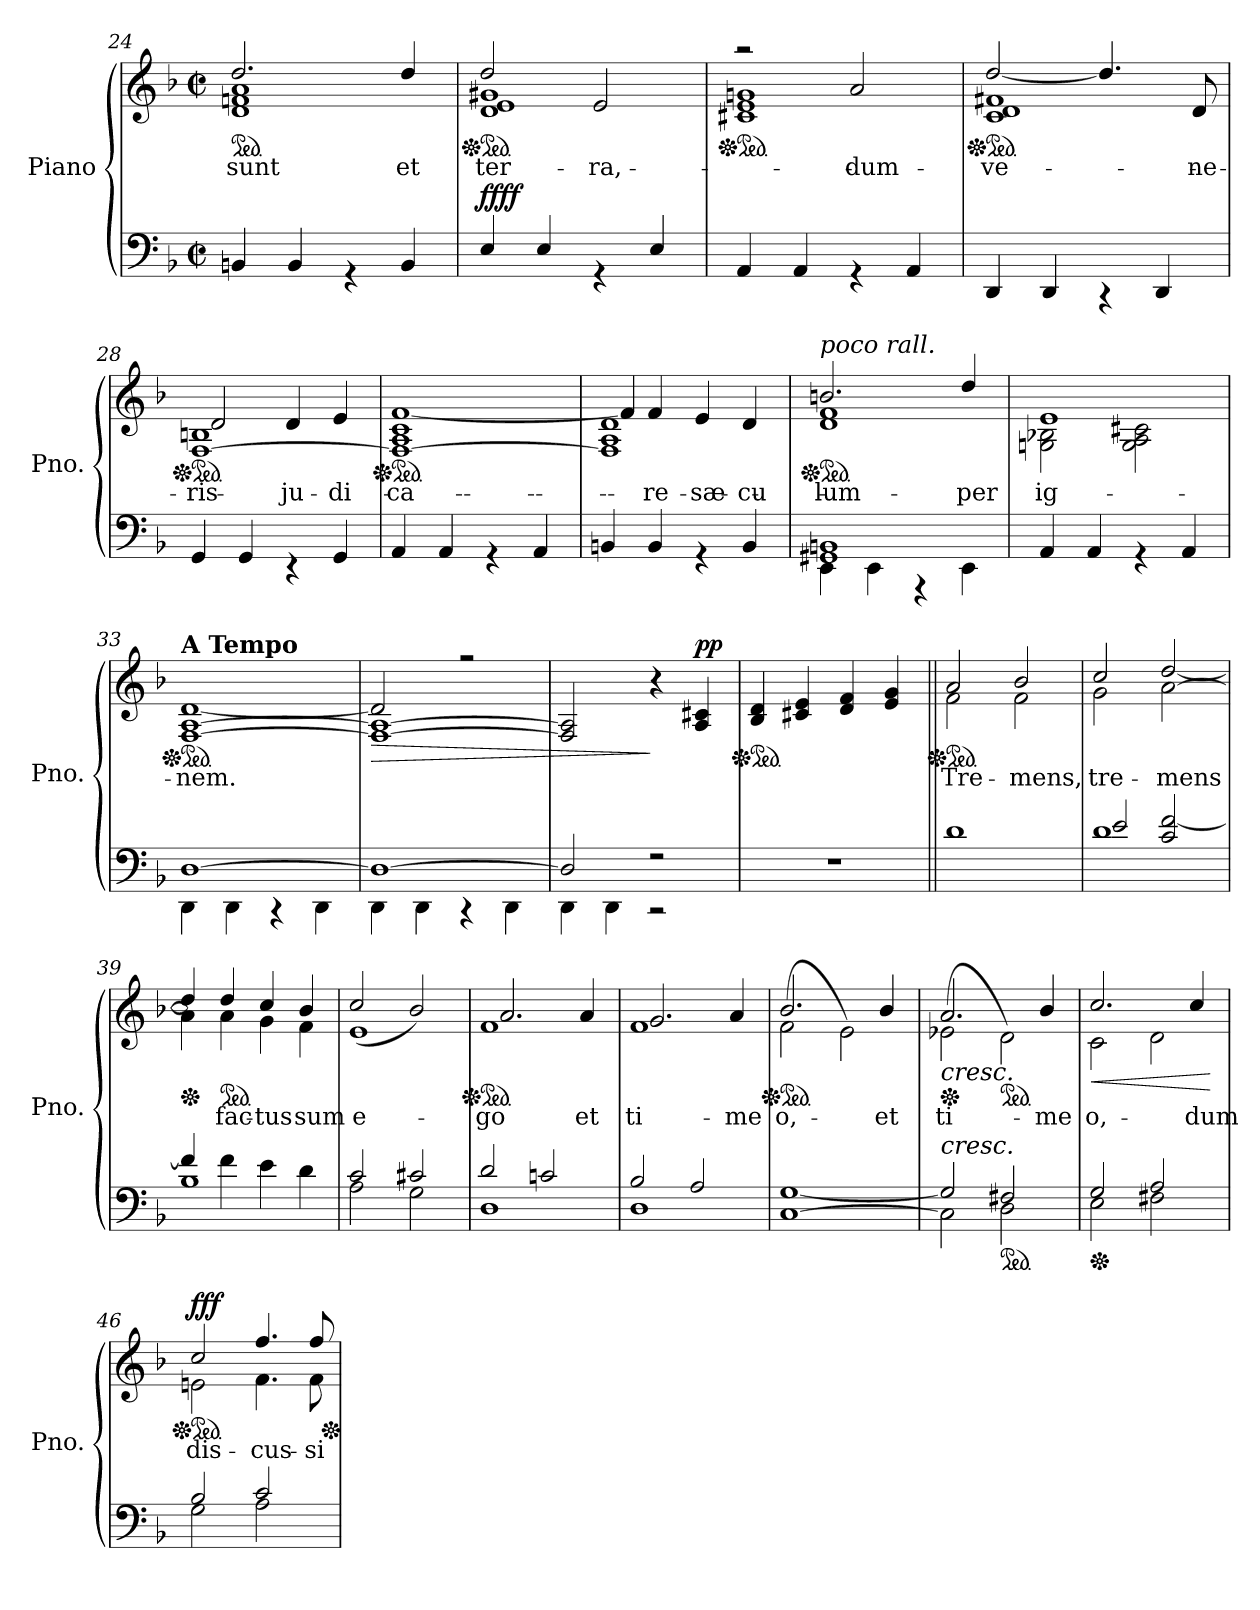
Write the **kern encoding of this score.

**kern	**kern	**text	**dynam
*part1	*part1	*part1	*part1
*staff2	*staff1	*staff1	*staff1/2
*I"Piano	*	*	*
*I'Pno.	*	*	*
*clefF4	*clefG2	*	*
*k[b-]	*k[b-]	*	*
*M2/2	*M2/2	*	*
*met(c|)	*met(c|)	*	*
=24	=24	=24	=24
*^	*	*	*
*	*	*ped	*	*
*	*	*^	*	*
!	!	!	!	!LO:LY:b	!
1ryy	4BBn/	1d 1fn 1a	2.dd/	sunt	.
.	4BB/	.	.	.	.
.	4r	.	.	.	.
!	!	!	!	!LO:LY:b	!
.	4BB/	.	4dd/	et	.
=25	=25	=25	=25	=25	=25
*	*	*Xped	*	*	*
*	*	*ped	*	*	*
!	!	!	!	!LO:LY:b	!LO:DY:a=2
!	!	!	!	!	!LO:DY:n=1:a=2
!	!	!	!	!	!LO:DY:n=2:b
!	!	!	!	!	!LO:DY:n=3:b
1ryy	4E/	1d 1e 1g#X	2dd/	ter-	f f f f
.	4E/	.	.	.	.
!	!	!	!	!LO:LY:b	!
.	4r	.	2e/	-ra,	.
.	4E/	.	.	.	.
=26	=26	=26	=26	=26	=26
*	*	*Xped	*	*	*
*	*	*ped	*	*	*
1ryy	4AA/	1c#X 1e 1gn	2raa	.	.
.	4AA/	.	.	.	.
!	!	!	!	!LO:LY:b	!
.	4r	.	2a/	dum	.
.	4AA/	.	.	.	.
=27	=27	=27	=27	=27	=27
*	*	*Xped	*	*	*
*	*	*ped	*	*	*
!	!	!	!	!LO:LY:b	!
1ryy	4DD/	1c 1d 1f#X	[2dd/	ve-	.
.	4DD/	.	.	.	.
.	4r	.	4.dd/]	.	.
.	4DD/	.	.	.	.
!	!	!	!	!LO:LY:b	!
.	.	.	8d/	-ne-	.
=28	=28	=28	=28	=28	=28
*	*	*Xped	*	*	*
*	*	*ped	*	*	*
!	!	!	!	!LO:LY:b	!
1ryy	4GG/	[1F 1Bn	2d/	-ris	.
.	4GG/	.	.	.	.
!	!	!	!	!LO:LY:b	!
.	4r	.	4d/	ju-	.
!	!	!	!	!LO:LY:b	!
.	4GG/	.	4e/	-di-	.
=29	=29	=29	=29	=29	=29
*	*	*Xped	*	*	*
*	*	*ped	*	*	*
!	!	!	!	!LO:LY:b	!
1ryy	4AA/	1F_ 1A 1c	[1f	-ca-	.
.	4AA/	.	.	.	.
.	4r	.	.	.	.
.	4AA/	.	.	.	.
=30	=30	=30	=30	=30	=30
1ryy	4BBn/	1F] 1A 1d	4f/]	.	.
!	!	!	!	!LO:LY:b	!
.	4BB/	.	4f/	-re	.
!	!	!	!	!LO:LY:b	!
.	4r	.	4e/	sæ-	.
!	!	!	!	!LO:LY:b	!
.	4BB/	.	4d/	-cu-	.
!!LO:PB:g=z	!!
=31	=31	=31	=31	=31	=31
*	*	*Xped	*	*	*
*	*	*ped	*	*	*
!	!	!LO:TX:a:i:t=poco rall.	!	!	!
!	!	!	!	!LO:LY:b	!
1GG#X 1BBn	4EE\	1d 1f	2.bn/	-lum	.
.	4EE\	.	.	.	.
*	*	*MM112	*	*	*
.	4r	.	.	.	.
!	!	!	!	!LO:LY:b	!
.	4EE\	.	4dd/	per	.
=32	=32	=32	=32	=32	=32
*	*	*MM108	*	*	*
!	!	!	!	!LO:LY:b	!
1ryy	4AA/	2Gn\ 2B-X\	1e	ig-	.
.	4AA/	.	.	.	.
*	*	*MM104	*	*	*
.	4r	2G\ 2A\ 2c#X\	.	.	.
.	4AA/	.	.	.	.
=33	=33	=33	=33	=33	=33
*	*	*Xped	*	*	*
*	*	*ped	*	*	*
!	!	!LO:TX:a:B:t=A Tempo	!	!	!
!	!	!	!	!LO:LY:b	!
[1D	4DD\	[1F [1A	[1d	-nem.	.
.	4DD\	.	.	.	.
.	4r	.	.	.	.
.	4DD\	.	.	.	.
=34	=34	=34	=34	=34	=34
!	!	!	!	!	!LO:HP:b
1D_	4DD\	1F_ 1A_	2d/]	.	>
.	4DD\	.	.	.	.
.	4r	.	2rff	.	.
.	4DD\	.	.	.	.
*	*	*v	*v	*	*
=35	=35	=35	=35	=35
2D/]	4DD\	2F/] 2A/]	.	.
.	4DD\	.	.	.
2r	2r	4r	.	]
!	!	!	!	!LO:DY:b
.	.	4A/ 4c#X/	.	pp
*v	*v	*	*	*
=36	=36	=36	=36
*	*Xped	*	*
*	*ped	*	*
1r	4B-/ 4d/	.	.
.	4c#X/ 4e/	.	.
.	4d/ 4f/	.	.
.	4e/ 4g/	.	.
!!LO:LB:g=z
=37||	=37||	=37||	=37||
*	*Xped	*	*
*	*ped	*	*
*	*^	*	*
!	!	!	!LO:LY:b	!
1d	2f\	2a/	Tre-	.
!	!	!	!LO:LY:b	!
.	2f\	2b-/	-mens,	.
=38	=38	=38	=38	=38
*^	*	*	*	*
!	!	!	!	!LO:LY:b	!
1d	2e/	2g\	2cc/	tre-	.
!	!	!	!	!LO:LY:b	!
.	2c/ [2f/	[2a\	[2dd/	-mens	.
=39	=39	=39	=39	=39	=39
*	*	*Xped	*	*	*
1B-	4f/]	4a\]	4dd/]	.	.
*	*	*ped	*	*	*
!	!	!	!	!LO:LY:b	!
.	4f\	4a\	4dd/	fac-	.
!	!	!	!	!LO:LY:b	!
.	4e\	4g\	4cc/	-tus	.
!	!	!	!	!LO:LY:b	!
.	4d\	4f\	4b-/	sum	.
=40	=40	=40	=40	=40	=40
!	!	!	!	!LO:LY:b	!
2A\	2c/	1e	(>2cc/	e-	.
2G\	2c#X/	.	2b-/)	.	.
=41	=41	=41	=41	=41	=41
*	*	*Xped	*	*	*
*	*	*ped	*	*	*
!	!	!	!	!LO:LY:b	!
1D	2d/	1f	2.a/	-go	.
.	2cn/	.	.	.	.
!	!	!	!	!LO:LY:b	!
.	.	.	4a/	et	.
=42	=42	=42	=42	=42	=42
!	!	!	!	!LO:LY:b	!
1D	2B-/	1f	2.g/	ti-	.
.	2A/	.	.	.	.
!	!	!	!	!LO:LY:b	!
.	.	.	4a/	-me-	.
=43	=43	=43	=43	=43	=43
*	*	*Xped	*	*	*
*	*	*ped	*	*	*
!	!	!	!	!LO:LY:b	!
[1C	[1G	(<2f\	2.b-/	-o,	.
.	.	2e\)	.	.	.
!	!	!	!	!LO:LY:b	!
.	.	.	4b-/	et	.
=44	=44	=44	=44	=44	=44
*	*	*Xped	*	*	*
!	!	!LO:TX:b:i:t=cresc.	!	!	!
!LO:TX:a:i:t=cresc.	!	!	!	!	!
!	!	!	!	!LO:LY:b	!
2C\]	2G/]	(<2e-X\	2.a/	ti-	.
*ped	*	*	*	*	*
*	*	*ped	*	*	*
2F#X/	2D\	2d\)	.	.	.
!	!	!	!	!LO:LY:b	!
.	.	.	4b-/	-me-	.
!!LO:LB:g=z	!!
=45	=45	=45	=45	=45	=45
*Xped	*	*	*	*	*
!	!	!	!	!LO:LY:b	!LO:HP:b
2G/	2E\	2c\	2.cc/	-o,	<
2A/	2F#X\	2d\	.	.	.
!	!	!	!	!LO:LY:b	!
.	.	.	4cc/	dum	.
*v	*v	*	*	*	*
*	*v	*v	*	*
.	.	.	[
=46	=46	=46	=46
*^	*	*	*
*	*	*Xped	*	*
*	*	*ped	*	*
*	*	*^	*	*
!	!	!	!	!LO:LY:b	!LO:DY:b=2
!	!	!	!	!	!LO:DY:n=1:b
!	!	!	!	!	!LO:DY:n=2:b
2B-/	2G\	2en\	2cc/	dis-	f f f
!	!	!	!	!LO:LY:b	!
2c/	2A\	4.f\	4.ff/	-cus-	.
!	!	!	!	!LO:LY:b	!
.	.	8f\	8ff/	-si-	.
*v	*v	*	*	*	*
*	*Xped	*	*	*
*	*v	*v	*	*
=	=	=	=
*-	*-	*-	*-
